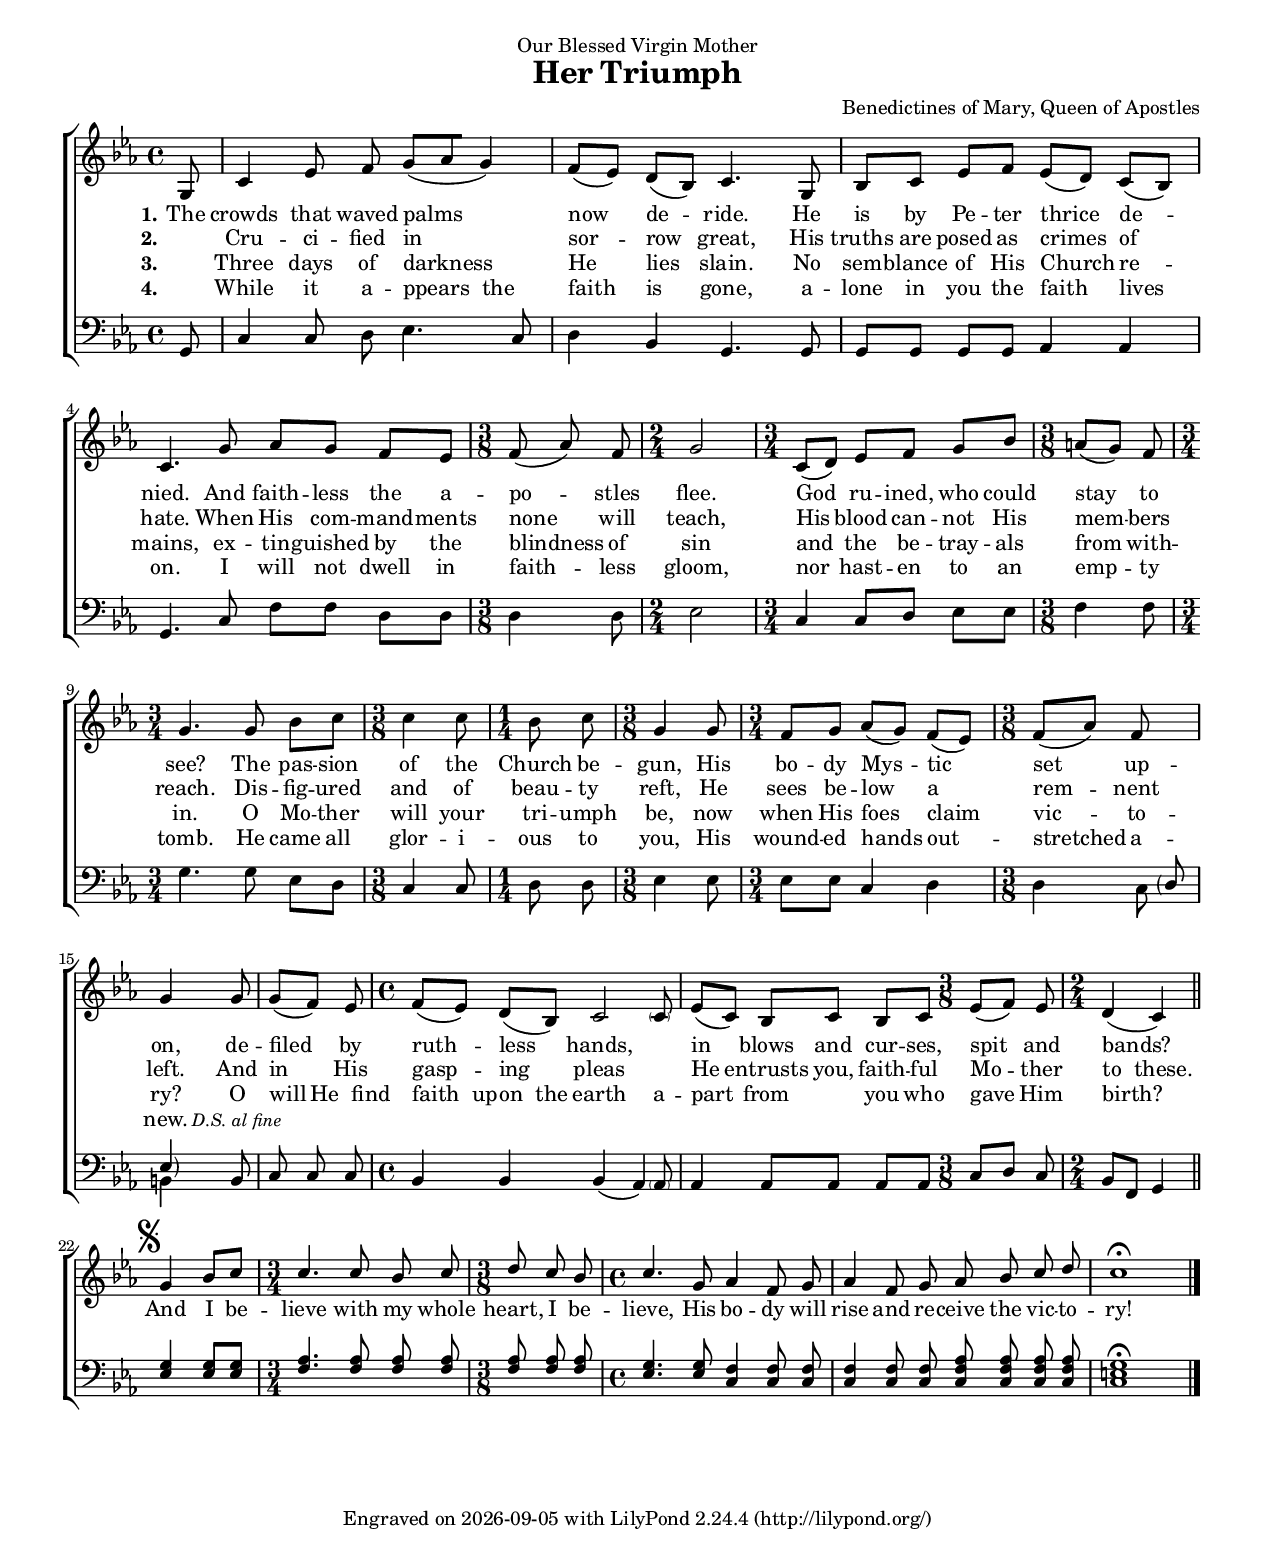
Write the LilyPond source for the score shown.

% A.M.D.G.

\version "2.18.2"
\language "english"

#(set-default-paper-size "letter")
#(set-global-staff-size 17)
#(ly:set-option 'point-and-click #f)

\paper {papersize = "letter"}

\header {
  dedication = "Our Blessed Virgin Mother"
  %subsubtitle = "Composed Lent 2016"
  title = \markup {
    \with-url #"https://music.benedictinesofmary.org/node/19"
    {Her Triumph}
  }
  composer = \markup {
    \with-url #"http://benedictinesofmary.org"
    {Benedictines of Mary, Queen of Apostles}
  }
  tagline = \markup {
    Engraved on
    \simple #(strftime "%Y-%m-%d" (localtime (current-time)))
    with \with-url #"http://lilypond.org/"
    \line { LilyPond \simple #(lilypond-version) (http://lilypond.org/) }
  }
}

%parenthesizing a group of notes
%http://lsr.di.unimi.it/LSR/Snippet?id=902
startParenthesis = {
  \override ParenthesesItem.font-size = #1
  \once \override ParenthesesItem.stencils = #(lambda (grob)
                                                (let ((par-list (parentheses-item::calc-parenthesis-stencils grob)))
                                                  (list (car par-list) point-stencil )))
}
endParenthesis = {
  \once \override ParenthesesItem.stencils = #(lambda (grob)
                                                (let ((par-list (parentheses-item::calc-parenthesis-stencils grob)))
                                                  (list point-stencil (cadr par-list))))
}

% flats: a, b, e

upper =	 \relative c'' {
  \clef treble
  \key c \minor
  \time 4/4

  % line 1
  \partial 8 g,8
  c4 ef8 \noBeam f g [(af g4)]
  f8 [(ef)] d [(bf)] c4. g8
  bf [c] ef [f] ef [(d8)] c8 [(bf8)]

  % line 2
  c4. g'8 af [g] f [ef]
  \time 3/8
  f \noBeam (af)  \noBeam f  \noBeam
  \time 2/4
  g2
  \time 3/4
  c,8 [(d)] ef [f] g [bf]
  \time 3/8
  a [(g)] f
  \time 3/4
  g4. g8 \noBeam

  % line 3
  bf c
  \time 3/8
  c4 c8
  \time 1/4
  bf c \noBeam
  \time 3/8
  g4 g8
  \time 3/4
  f [g] af [(g)] f [(ef)]
  \time 3/8
  f [(af)] f
  g4

  % line 4
  g8
  g \noBeam [(f)] ef \noBeam
  \time 4/4
  f [(ef)] d [(bf)] << {\stemUp c2} {s4. \parenthesize c8} >>
  ef8 [(c)] bf [c] bf [c]
  \time 3/8
  ef [(f)] ef
  \time 2/4
  d4 (c) \bar "||"
  
  % final stanza
  \break \mark \markup { \musicglyph #"scripts.segno" }
  \once \omit Staff.TimeSignature
  \time 2/4
  g'4 bf8 [c]
  \time 3/4
  c4. c8 \noBeam bf \noBeam c
  \time 3/8
  d8 \noBeam c \noBeam bf
  \time 4/4
  c4. \noBeam g8 af4 f8 \noBeam g
  af4 \noBeam f8 \noBeam g
  af \noBeam bf \noBeam c \noBeam d
  c1\fermata
}

lower =	 \relative c' {
  \clef bass
  \key c \minor
  \time 4/4

  % line 1
  \partial 8 g,8
  c4 c8 \noBeam d ef4. c8
  d4 bf g4. g8
  g [g] g [g] af4 af4

  % line 2
  g4. c8 f [f] d [d]
  %\time 3/8
  d4 d8
  %\time 2/4
  ef2
  %\time 3/4
  c4 c8 [d] ef [ef]
  %\time 3/8
  f4 f8
  %\time 3/4
  g4. g8 \noBeam

  % line 3
  ef d
  %\time 3/8
  c4 c8
  %\time 1/4
  d d \noBeam
  %\time 3/8
  ef4 ef8
  %\time 3/4
  ef [ef] c4 d
  %\time 3/8
  d4 <<
    {
      \once \override NoteColumn.force-hshift = #3
      \startParenthesis \parenthesize d8 \endParenthesis \parenthesize ef4
    } \\ {c8 b4}
  >>
  
  % line 4
  b8
  c \noBeam c \noBeam c
  %\time 4/4
  bf4 bf << {bf (\stemUp af)} {s4. \parenthesize af8} >>
  af4 af8 [af] af [af]
  %\time 3/8
  c [d] c
  %\time 2/4
  bf [f] g4
  
  %final stanza
  \once \omit Staff.TimeSignature
  <ef' g>4 <ef g>8 <ef g>
  <f af>4. <f af>8 \noBeam <f af> \noBeam <f af>
  %\time 3/4
  <f af> \noBeam <f af> \noBeam <f af>
  <ef g>4. <ef g>8 <c f>4 <c f>8 \noBeam <c f>
  <c f>4 <c f>8 \noBeam <c f>
  <c f af> \noBeam <c f af> \noBeam <c f af> \noBeam <c f af>
  <c e g>1\fermata  \bar "|."
}

wordsA = \lyricmode {
  \set stanza = \markup{\right-align "1."}
  The crowds that waved palms now de -- ride. He is by Pe -- ter thrice de --
  nied. And faith -- less the a -- po -- stles flee. God ru -- ined, who could stay to see? The
  pas -- sion of the Church be -- gun, His bo -- dy Mys -- tic set up -- on,
  de -- filed by ruth -- less hands, ____ in blows and cur -- ses, spit and bands?

  %final stanza
  And I be -- lieve with my whole heart, I be -- lieve, His bo -- dy will rise and re --
  ceive the vic -- to -- ry!
}

wordsB = \lyricmode {
  \set stanza = \markup{\right-align "2."}
  "" Cru -- ci -- fied in sor -- row great, His truths are posed as crimes of hate. When His com -- mand -- ments none will teach, His blood can -- not His mem -- bers reach. Dis --
  fig -- ured and of beau -- ty reft, He sees be -- low a rem -- nent left.
  And in His gasp -- ing pleas ____ He entrusts you, faith -- ful Mo -- ther to__these.
}

wordsC = \lyricmode {
  \set stanza = \markup{\right-align "3."}
  "" Three days of darkness He lies slain. No sem -- blance of His Church re --
  mains, ex -- tin -- guished by the blindness of sin and the  be -- tray -- als from with -- in. O
  Mo -- ther will your tri -- umph be, now when His foes claim vic -- to -- ry?
  O will He__find faith__up -- on__the earth a -- part from ___ you who gave Him birth?
}

wordsD = \lyricmode {
  \set stanza = \markup{\right-align "4."}
  "" While it a -- ppears__the faith is gone, a -- lone in you the faith lives
  on. I will not dwell in faith -- less gloom, nor hast -- en to an emp -- ty tomb. He
  came all glor -- i -- ous to you, His wound -- ed hands out -- stretched a -- new. \markup{\small {\italic "D.S. al fine"}}
}

\score {
  \new ChoirStaff <<
    \new Staff {
      \set Staff.midiInstrument = #"church organ"
      \new Voice = "upperVoice" {
        \upper
      }
    }

    \new Lyrics = "upper"
    \context Lyrics = "upper" {
      \lyricsto "upperVoice" {
        \wordsA
      }
    }

    \new Lyrics = "upper"
    \context Lyrics = "upper" {
      \lyricsto "upperVoice" {
        \wordsB
      }
    }

    \new Lyrics = "upper"
    \context Lyrics = "upper" {
      \lyricsto "upperVoice" {
        \wordsC
      }
    }

    \new Lyrics = "upper"
    \context Lyrics = "upper" {
      \lyricsto "upperVoice" {
        \wordsD
      }
    }

    \new Staff {
      \set Staff.midiInstrument = #"church organ"
      \new Voice = "lowerVoice" {
        \lower
      }
    }
  >>
  \layout { }
  \midi {
    \context {
      \Score
      midiMinimumVolume = #0.0
      midiMaximumVolume = #1.0
    }
  }
}

\paper{
  top-margin = 0.5\in
  bottom-margin = 0.5\in
  left-margin = 0.5\in
  right-margin = 0.5\in
  indent = 0
}